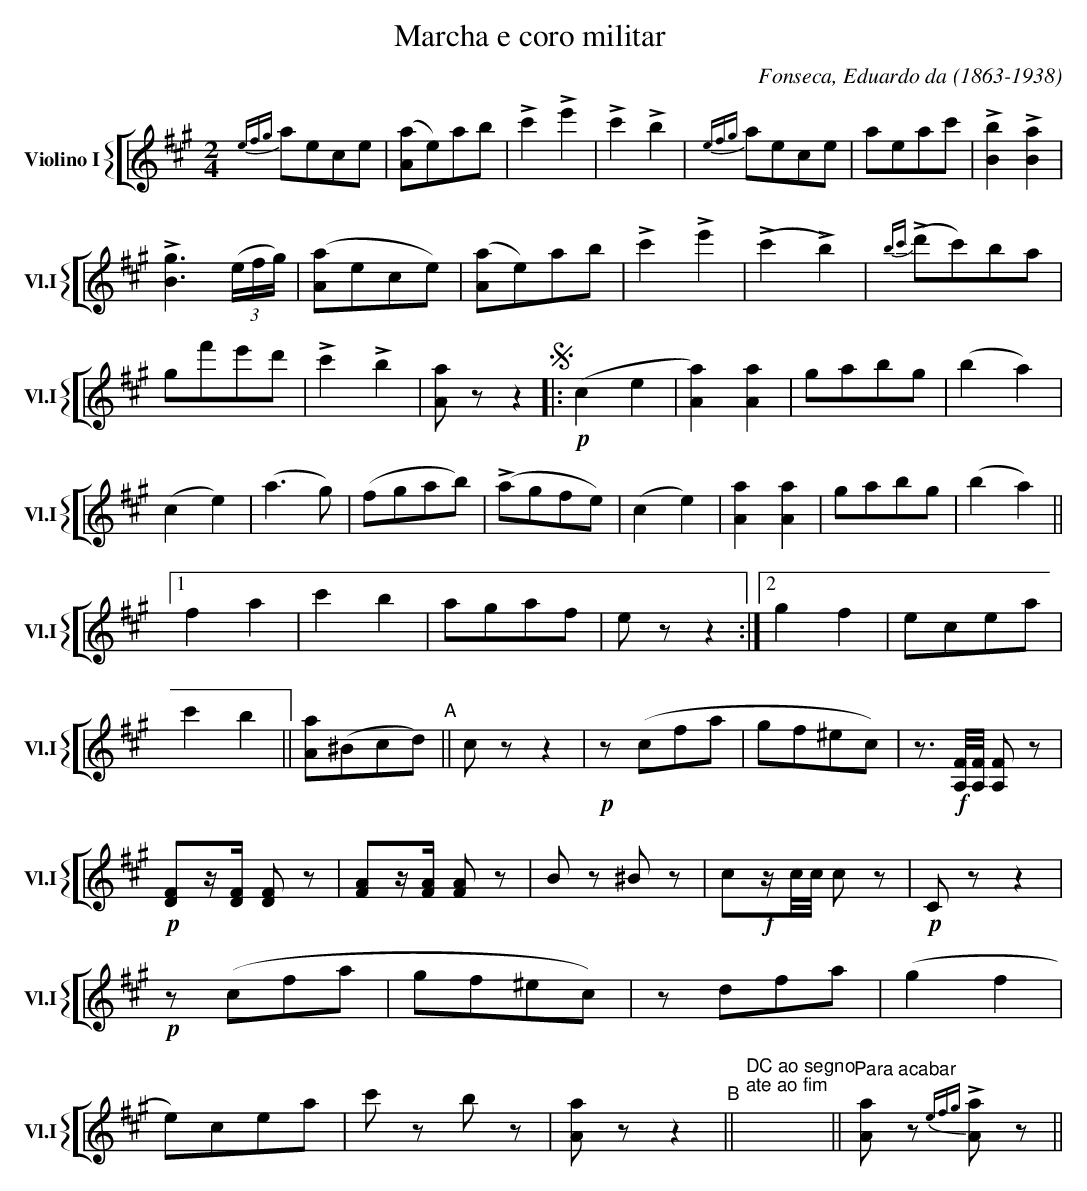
X:1
T:Marcha e coro militar
C:Fonseca, Eduardo da (1863-1938)
M:2/4
L:1/8
K:A
V: 2 clef=treble name="Violino I" sname="Vl.I"
%%staves [{ 2 }]
	%----
   {efg}aece | ([Aa]e)ab| !>!c'2  !>!e'2| !>!c'2 !>!b2  |{efg}aece |\
   aeac'|!>![bB]2!>![aB]2| !>![gB]3 (3(e/f/g/) |\
   ([aA]ece) | ([aA]e)ab |!>!c'2  !>!e'2 | (!>!c'2 !>!b2) | \
   {bc'}(!>!d'c')ba| gf'e'd'|!>!c'2!>!b2| [Aa]zz2 !segno!|: \
   !p!(c2e2 | [Aa]2) [Aa]2 | gabg | (b2a2) | (c2e2) | (a2>g2) | (fgab) | !>! (agfe) | \
   (c2e2) | [Aa]2[Aa]2| gabg | (b2a2) \
   ||1 f2a2|c'2b2|agaf|ezz2 \
   :|2 g2f2|ecea| c'2b2||[aA](^Bcd) "A"  || \
   czz2|   !p!z(cfa|gf^ec)| z3/2!f![A,F]//[A,F]// [A,F]z | \
   !p! [DF]z/[DF]/ [DF]z |[FA]z/[AF]/ [AF]z | Bz ^Bz | c!f!z/c//c// cz | \
   !p! Czz2| !p!z(cfa|gf^ec)| zdfa |(g2f2 | e)cea | c'z bz | [Aa]zz2 "B" || \
   "DC ao segno" "ate ao fim" X ||"^Para acabar" [Aa]z {efg}!>![Aa]z || \
